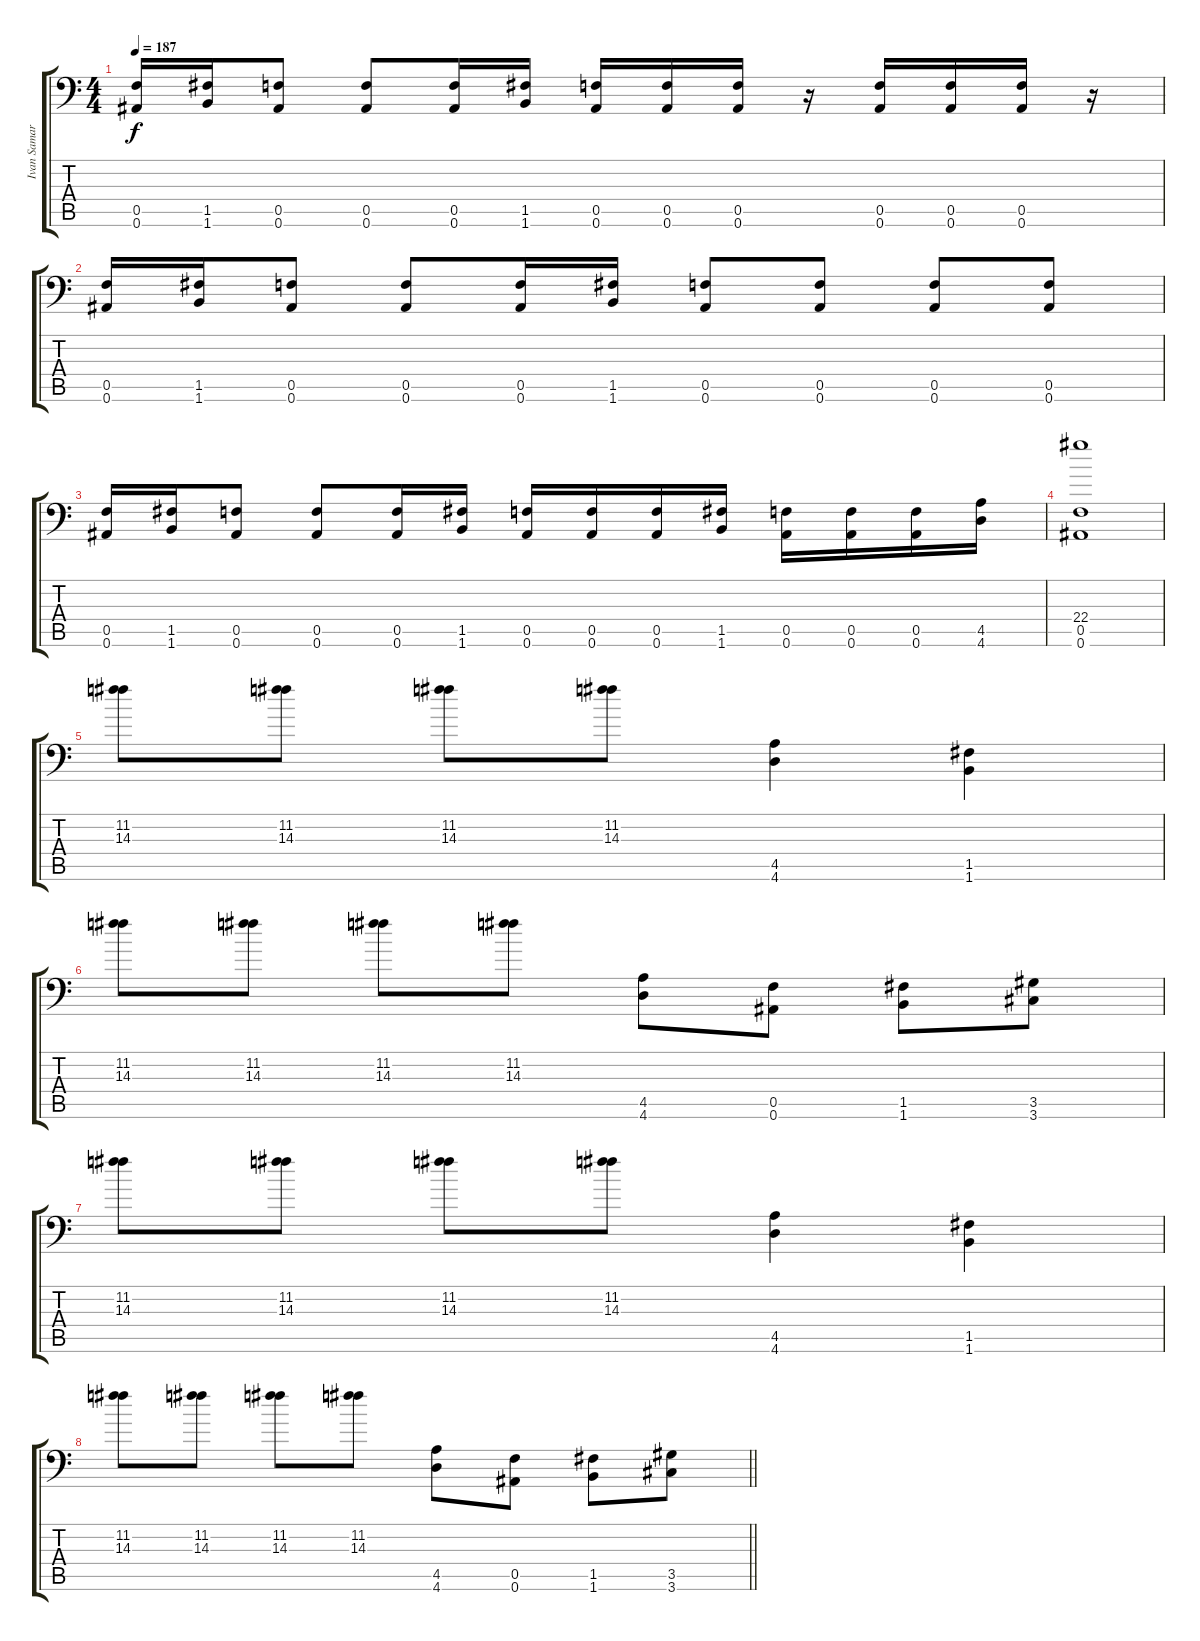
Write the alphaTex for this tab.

\track ("Ivan Samarin # Right Channel" "Ivan Samar") {instrument distortionguitar}
\staff {score tabs}
\tuning (C4 G3 Eb3 Bb2 F2 Bb1) {hide}
\ts (4 4)
\tempo 187
\clef f4
\ks c
(0.5 0.6).16{dy f} (1.5 1.6).16 (0.5 0.6).8 (0.5 0.6).8 (0.5 0.6).16 (1.5 1.6).16 (0.5 0.6).16 (0.5 0.6).16 (0.5 0.6).16 r.16 (0.5 0.6).16 (0.5 0.6).16 (0.5 0.6).16 r.16 |
(0.5 0.6).16 (1.5 1.6).16 (0.5 0.6).8 (0.5 0.6).8 (0.5 0.6).16 (1.5 1.6).16 (0.5 0.6).8 (0.5 0.6).8 (0.5 0.6).8 (0.5 0.6).8 |
(0.5 0.6).16 (1.5 1.6).16 (0.5 0.6).8 (0.5 0.6).8 (0.5 0.6).16 (1.5 1.6).16 (0.5 0.6).16 (0.5 0.6).16 (0.5 0.6).16 (1.5 1.6).16 (0.5 0.6).16 (0.5 0.6).16 (0.5 0.6).16 (4.5 4.6).16 |
(22.4 0.5 0.6).1 |
(11.2 14.3).8 (11.2 14.3).8 (11.2 14.3).8 (11.2 14.3).8 (4.5 4.6).4 (1.5 1.6).4 |
(11.2 14.3).8 (11.2 14.3).8 (11.2 14.3).8 (11.2 14.3).8 (4.5 4.6).8 (0.5 0.6).8 (1.5 1.6).8 (3.5 3.6).8 |
(11.2 14.3).8 (11.2 14.3).8 (11.2 14.3).8 (11.2 14.3).8 (4.5 4.6).4 (1.5 1.6).4 |
\barLineRight lightlight
(11.2 14.3).8 (11.2 14.3).8 (11.2 14.3).8 (11.2 14.3).8 (4.5 4.6).8 (0.5 0.6).8 (1.5 1.6).8 (3.5 3.6).8
